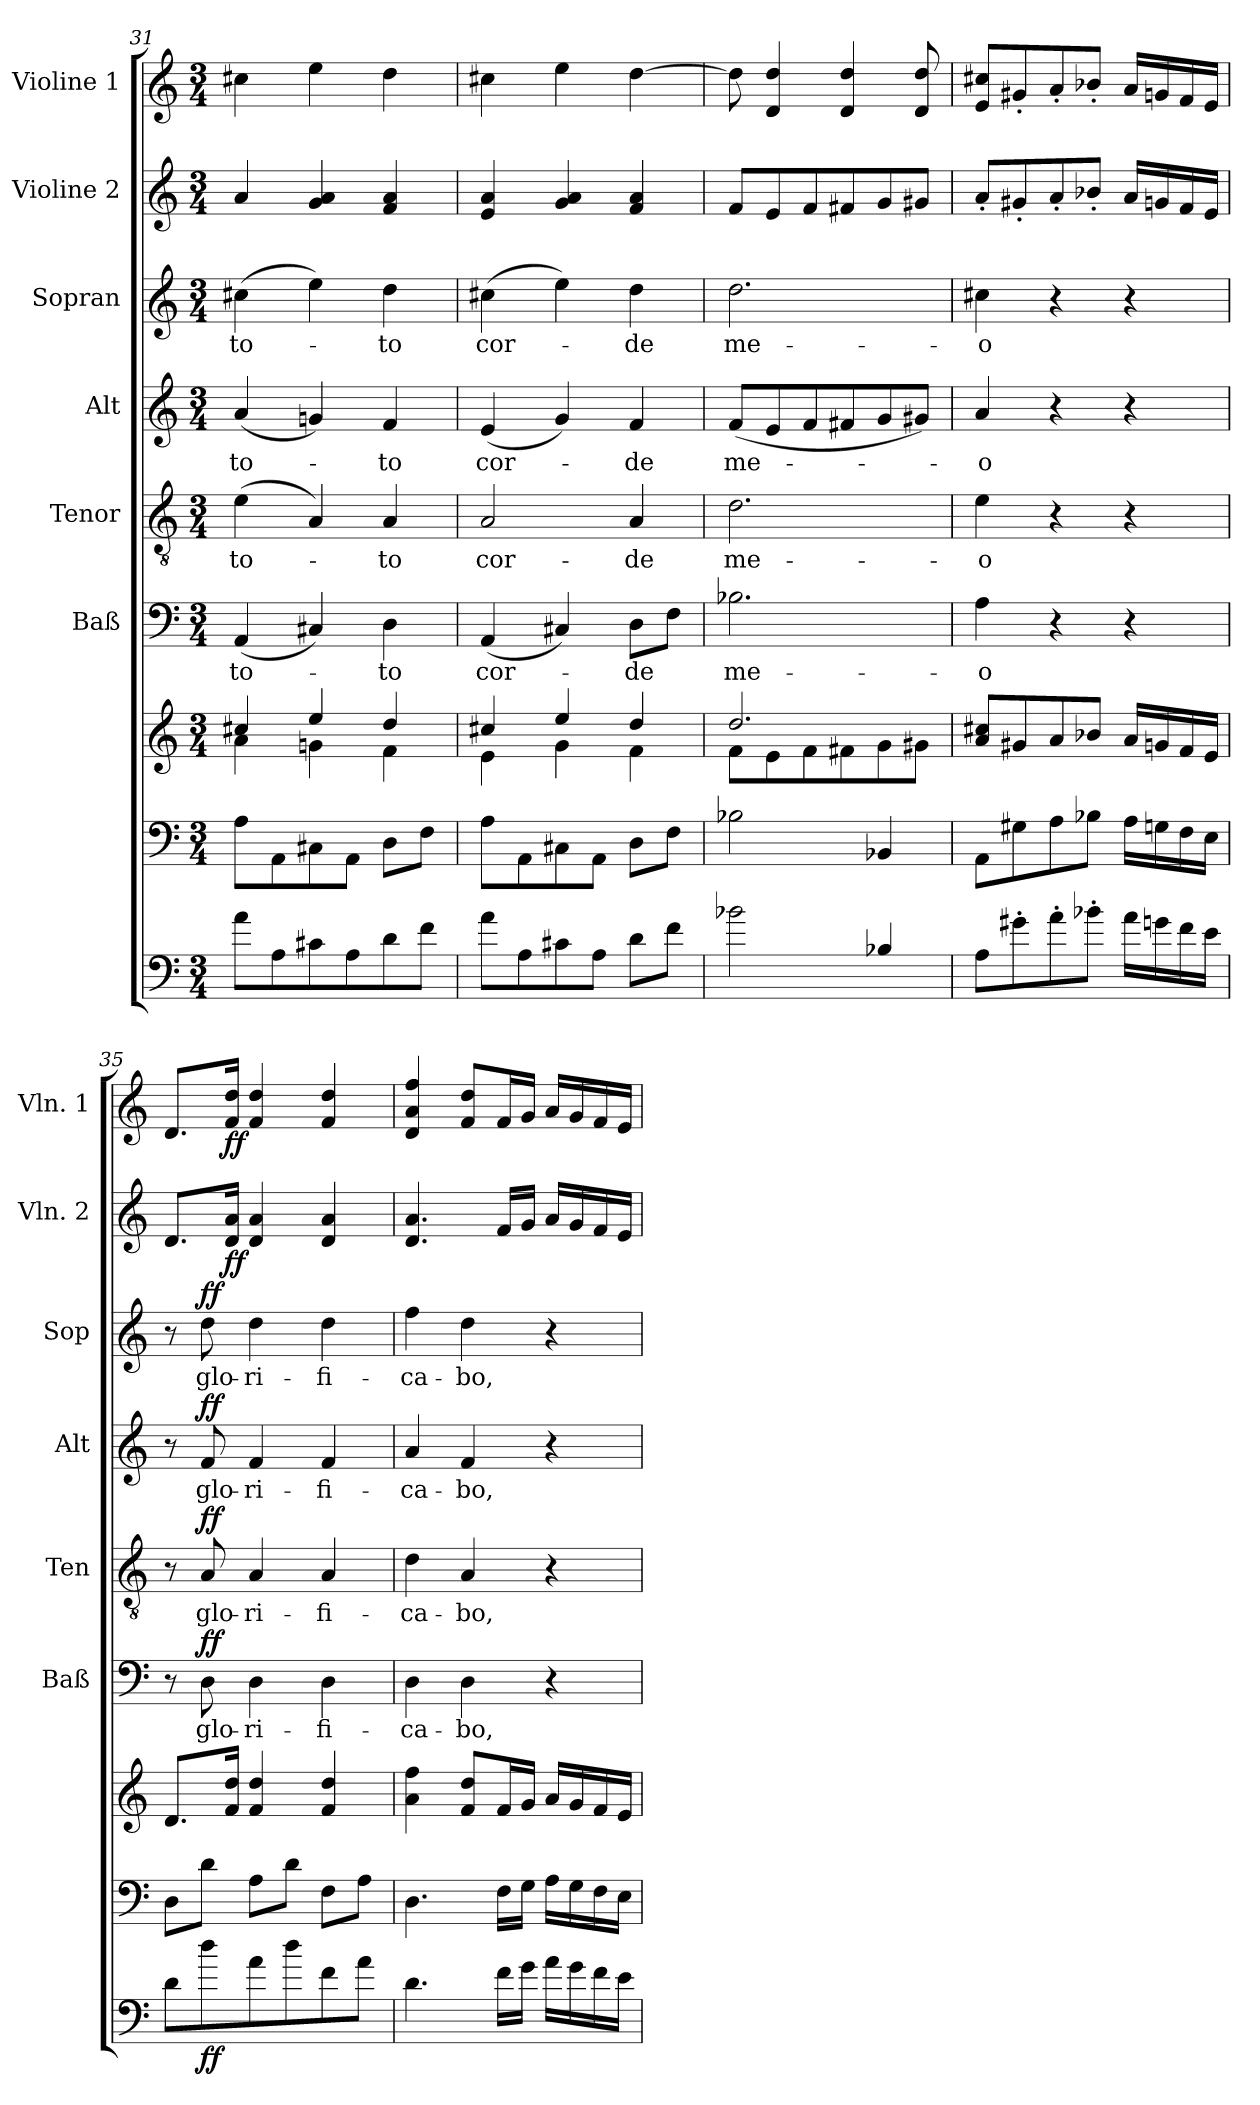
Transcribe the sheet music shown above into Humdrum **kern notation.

**kern	**dynam	**kern	**kern	**kern	**text	**dynam	**kern	**text	**dynam	**kern	**text	**dynam	**kern	**text	**dynam	**kern	**dynam	**kern	**dynam
*part8	*part8	*part7	*part7	*part6	*part6	*part6	*part5	*part5	*part5	*part4	*part4	*part4	*part3	*part3	*part3	*part2	*part2	*part1	*part1
*staff9	*staff9	*staff8	*staff7	*staff6	*staff6	*staff6	*staff5	*staff5	*staff5	*staff4	*staff4	*staff4	*staff3	*staff3	*staff3	*staff2	*staff2	*staff1	*staff1
*	*	*	*	*I"Baß	*	*	*I"Tenor	*	*	*I"Alt	*	*	*I"Sopran	*	*	*I"Violine 2	*	*I"Violine 1	*
*	*	*	*	*I'Baß	*	*	*I'Ten	*	*	*I'Alt	*	*	*I'Sop	*	*	*I'Vln. 2	*	*I'Vln. 1	*
*clefF4	*	*clefF4	*clefG2	*clefF4	*	*	*clefGv2	*	*	*clefG2	*	*	*clefG2	*	*	*clefG2	*	*clefG2	*
*ITrd7c12	*	*	*	*	*	*	*	*	*	*	*	*	*	*	*	*	*	*	*
*k[]	*	*k[]	*k[]	*k[]	*	*	*k[]	*	*	*k[]	*	*	*k[]	*	*	*k[]	*	*k[]	*
*C:	*	*C:	*C:	*C:	*	*	*C:	*	*	*C:	*	*	*C:	*	*	*C:	*	*C:	*
*M3/4	*	*M3/4	*M3/4	*M3/4	*	*	*M3/4	*	*	*M3/4	*	*	*M3/4	*	*	*M3/4	*	*M3/4	*
=31	=31	=31	=31	=31	=31	=31	=31	=31	=31	=31	=31	=31	=31	=31	=31	=31	=31	=31	=31
*	*	*	*^	*	*	*	*	*	*	*	*	*	*	*	*	*	*	*	*
!	!	!	!	!	!	!LO:LY:b	!	!	!LO:LY:b	!	!	!LO:LY:b	!	!	!LO:LY:b	!	!	!	!	!
8A\L	.	8A\L	4cc#X/	4a\	(<4AA/	to-	.	(>4e\	to-	.	(<4a/	to-	.	(>4cc#X\	to-	.	4a/	.	4cc#X\	.
8AA\	.	8AA\	.	.	.	.	.	.	.	.	.	.	.	.	.	.	.	.	.	.
8C#X\	.	8C#X\	4ee/	4gn\	4C#X/)	.	.	4A/)	.	.	4gn/)	.	.	4ee\)	.	.	4g/ 4a/	.	4ee\	.
8AA\	.	8AA\J	.	.	.	.	.	.	.	.	.	.	.	.	.	.	.	.	.	.
!	!	!	!	!	!	!LO:LY:b	!	!	!LO:LY:b	!	!	!LO:LY:b	!	!	!LO:LY:b	!	!	!	!	!
8D\	.	8D\L	4dd/	4f\	4D\	-to	.	4A/	-to	.	4f/	-to	.	4dd\	-to	.	4f/ 4a/	.	4dd\	.
8F\J	.	8F\J	.	.	.	.	.	.	.	.	.	.	.	.	.	.	.	.	.	.
=32	=32	=32	=32	=32	=32	=32	=32	=32	=32	=32	=32	=32	=32	=32	=32	=32	=32	=32	=32	=32
!	!	!	!	!	!	!LO:LY:b	!	!	!LO:LY:b	!	!	!LO:LY:b	!	!	!LO:LY:b	!	!	!	!	!
8A\L	.	8A\L	4cc#X/	4e\	(<4AA/	cor-	.	2A/	cor-	.	(<4e/	cor-	.	(>4cc#X\	cor-	.	4e/ 4a/	.	4cc#X\	.
8AA\	.	8AA\	.	.	.	.	.	.	.	.	.	.	.	.	.	.	.	.	.	.
8C#X\	.	8C#X\	4ee/	4g\	4C#X/)	.	.	.	.	.	4g/)	.	.	4ee\)	.	.	4g/ 4a/	.	4ee\	.
8AA\J	.	8AA\J	.	.	.	.	.	.	.	.	.	.	.	.	.	.	.	.	.	.
!	!	!	!	!	!	!LO:LY:b	!	!	!LO:LY:b	!	!	!LO:LY:b	!	!	!LO:LY:b	!	!	!	!	!
8D\L	.	8D\L	4dd/	4f\	8D\L	-de	.	4A/	-de	.	4f/	-de	.	4dd\	-de	.	4f/ 4a/	.	[4dd\	.
8F\J	.	8F\J	.	.	8F\J	.	.	.	.	.	.	.	.	.	.	.	.	.	.	.
!!LO:PB:g=z
=33	=33	=33	=33	=33	=33	=33	=33	=33	=33	=33	=33	=33	=33	=33	=33	=33	=33	=33	=33	=33
!	!	!	!	!	!	!LO:LY:b	!	!	!LO:LY:b	!	!	!LO:LY:b	!	!	!LO:LY:b	!	!	!	!	!
2B-X\	.	2B-X\	2.dd/	8f\L	2.B-X\	me-	.	2.d\	me-	.	(<8f/L	me-	.	2.dd\	me-	.	8f/L	.	8dd\]	.
.	.	.	.	8e\	.	.	.	.	.	.	8e/	.	.	.	.	.	8e/	.	4d/ 4dd/	.
.	.	.	.	8f\	.	.	.	.	.	.	8f/	.	.	.	.	.	8f/	.	.	.
.	.	.	.	8f#X\	.	.	.	.	.	.	8f#X/	.	.	.	.	.	8f#X/	.	4d/ 4dd/	.
4BB-X/	.	4BB-X/	.	8g\	.	.	.	.	.	.	8g/	.	.	.	.	.	8g/	.	.	.
.	.	.	.	8g#X\J	.	.	.	.	.	.	8g#X/J)	.	.	.	.	.	8g#X/J	.	8d/ 8dd/	.
=34	=34	=34	=34	=34	=34	=34	=34	=34	=34	=34	=34	=34	=34	=34	=34	=34	=34	=34	=34	=34
!	!	!	!	!	!	!LO:LY:b	!	!	!LO:LY:b	!	!	!LO:LY:b	!	!	!LO:LY:b	!	!	!	!	!
*	*	*	*v	*v	*	*	*	*	*	*	*	*	*	*	*	*	*	*	*	*
8AA\L	.	8AA\L	8a/ 8cc#X/L	4A\	-o	.	4e\	-o	.	4a/	-o	.	4cc#X\	-o	.	8a'</L	.	8e/ 8cc#X/L	.
8G#X'>\	.	8G#X\	8g#X/	.	.	.	.	.	.	.	.	.	.	.	.	8g#X'</	.	8g#X'</	.
8A'>\	.	8A\	8a/	4r	.	.	4r	.	.	4r	.	.	4r	.	.	8a'</	.	8a'</	.
8B-X'>\J	.	8B-X\J	8b-X/J	.	.	.	.	.	.	.	.	.	.	.	.	8b-X'</J	.	8b-X'</J	.
16A\LL	.	16A\LL	16a/LL	4r	.	.	4r	.	.	4r	.	.	4r	.	.	16a/LL	.	16a/LL	.
16Gn\	.	16Gn\	16gn/	.	.	.	.	.	.	.	.	.	.	.	.	16gn/	.	16gn/	.
16F\	.	16F\	16f/	.	.	.	.	.	.	.	.	.	.	.	.	16f/	.	16f/	.
16E\JJ	.	16E\JJ	16e/JJ	.	.	.	.	.	.	.	.	.	.	.	.	16e/JJ	.	16e/JJ	.
=35	=35	=35	=35	=35	=35	=35	=35	=35	=35	=35	=35	=35	=35	=35	=35	=35	=35	=35	=35
8D\L	.	8D\L	8.d/L	8r	.	.	8r	.	.	8r	.	.	8r	.	.	8.d/L	.	8.d/L	.
!	!LO:DY:b	!	!	!	!LO:LY:b	!LO:DY:a	!	!LO:LY:b	!LO:DY:a	!	!LO:LY:b	!LO:DY:a	!	!LO:LY:b	!LO:DY:a	!	!	!	!
8d\	ff	8d\J	.	8D\	glo-	ff	8A/	glo-	ff	8f/	glo-	ff	8dd\	glo-	ff	.	.	.	.
!	!	!	!	!	!	!	!	!	!	!	!	!	!	!	!	!	!LO:DY:b	!	!LO:DY:b
.	.	.	16f/ 16dd/Jk	.	.	.	.	.	.	.	.	.	.	.	.	16d/ 16a/Jk	ff	16f/ 16dd/Jk	ff
!	!	!	!	!	!LO:LY:b	!	!	!LO:LY:b	!	!	!LO:LY:b	!	!	!LO:LY:b	!	!	!	!	!
8A\	.	8A\L	4f/ 4dd/	4D\	-ri-	.	4A/	-ri-	.	4f/	-ri-	.	4dd\	-ri-	.	4d/ 4a/	.	4f/ 4dd/	.
8d\	.	8d\J	.	.	.	.	.	.	.	.	.	.	.	.	.	.	.	.	.
!	!	!	!	!	!LO:LY:b	!	!	!LO:LY:b	!	!	!LO:LY:b	!	!	!LO:LY:b	!	!	!	!	!
8F\	.	8F\L	4f/ 4dd/	4D\	-fi-	.	4A/	-fi-	.	4f/	-fi-	.	4dd\	-fi-	.	4d/ 4a/	.	4f/ 4dd/	.
8A\J	.	8A\J	.	.	.	.	.	.	.	.	.	.	.	.	.	.	.	.	.
=36	=36	=36	=36	=36	=36	=36	=36	=36	=36	=36	=36	=36	=36	=36	=36	=36	=36	=36	=36
!	!	!	!	!	!LO:LY:b	!	!	!LO:LY:b	!	!	!LO:LY:b	!	!	!LO:LY:b	!	!	!	!	!
4.D\	.	4.D\	4a\ 4ff\	4D\	-ca-	.	4d\	-ca-	.	4a/	-ca-	.	4ff\	-ca-	.	4.d/ 4.a/	.	4d/ 4a/ 4ff/	.
!	!	!	!	!	!LO:LY:b	!	!	!LO:LY:b	!	!	!LO:LY:b	!	!	!LO:LY:b	!	!	!	!	!
.	.	.	8f/ 8dd/L	4D\	-bo,	.	4A/	-bo,	.	4f/	-bo,	.	4dd\	-bo,	.	.	.	8f/ 8dd/L	.
16F\LL	.	16F\LL	16f/L	.	.	.	.	.	.	.	.	.	.	.	.	16f/LL	.	16f/L	.
16G\JJ	.	16G\JJ	16g/JJ	.	.	.	.	.	.	.	.	.	.	.	.	16g/JJ	.	16g/JJ	.
16A\LL	.	16A\LL	16a/LL	4r	.	.	4r	.	.	4r	.	.	4r	.	.	16a/LL	.	16a/LL	.
16G\	.	16G\	16g/	.	.	.	.	.	.	.	.	.	.	.	.	16g/	.	16g/	.
16F\	.	16F\	16f/	.	.	.	.	.	.	.	.	.	.	.	.	16f/	.	16f/	.
16E\JJ	.	16E\JJ	16e/JJ	.	.	.	.	.	.	.	.	.	.	.	.	16e/JJ	.	16e/JJ	.
=	=	=	=	=	=	=	=	=	=	=	=	=	=	=	=	=	=	=	=
*-	*-	*-	*-	*-	*-	*-	*-	*-	*-	*-	*-	*-	*-	*-	*-	*-	*-	*-	*-
